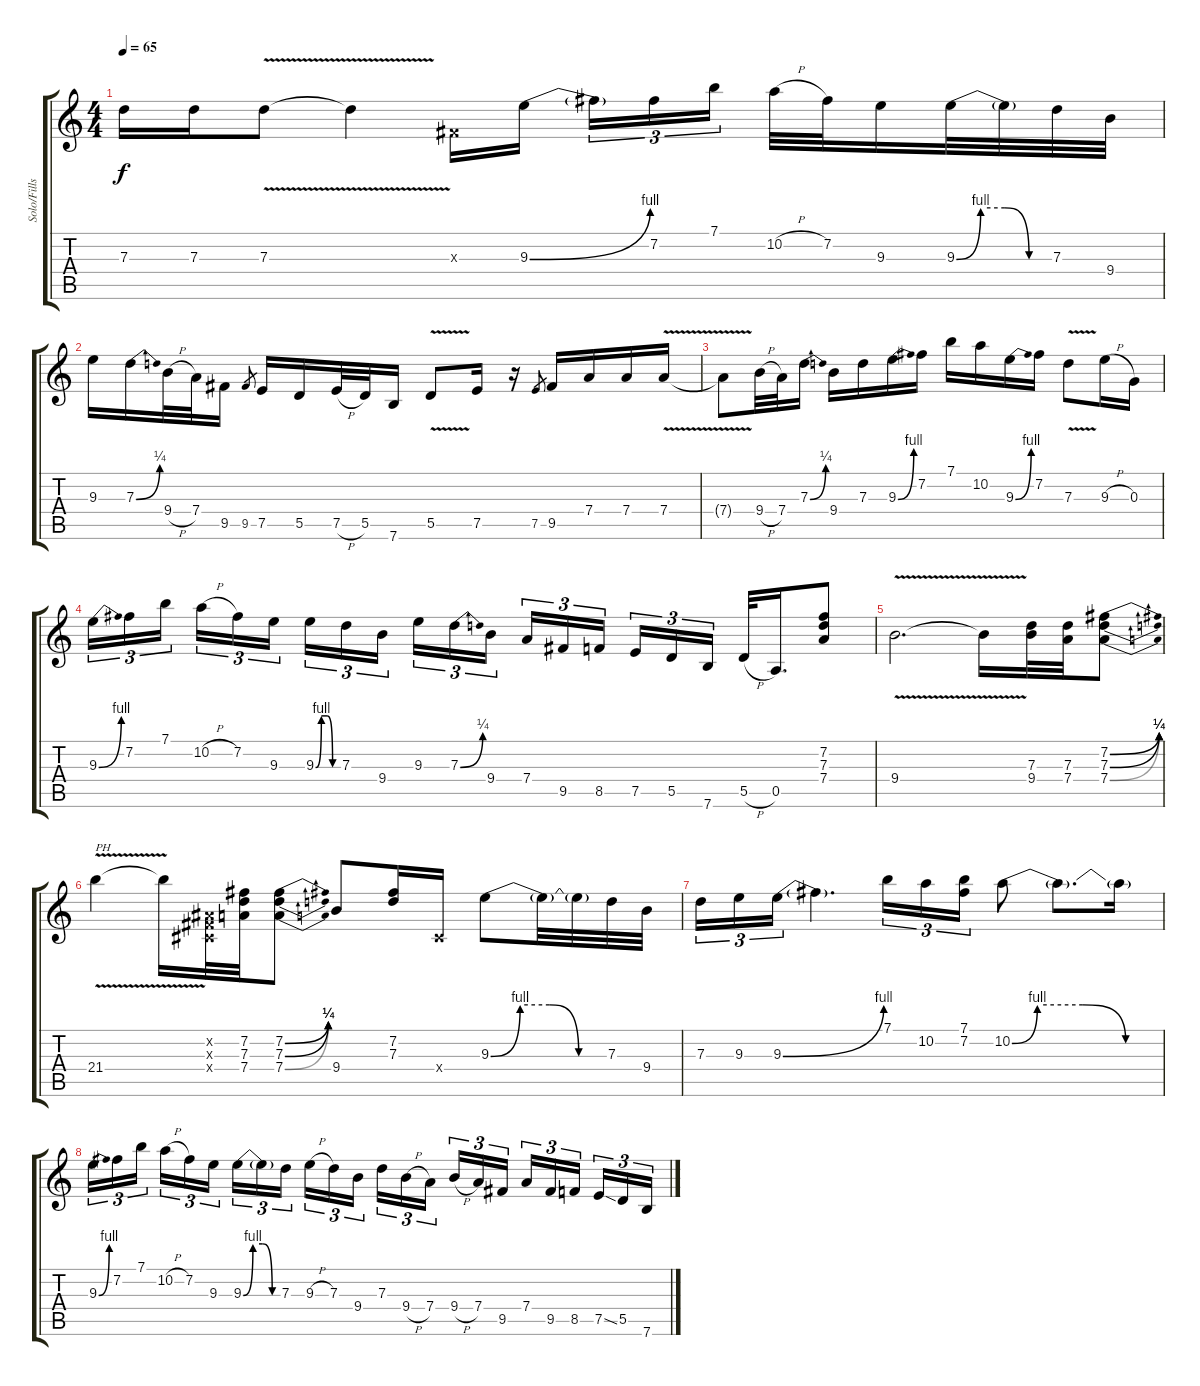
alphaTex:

\track ("Solo/Fills" "Solo/Fills") {instrument distortionguitar}
\staff {score tabs}
\tuning (E4 B3 G3 D3 A2 E2) {hide}
\ts (4 4)
\tempo 65
\clef g2
\ks c
7.3.16{dy f} 7.3.16 7.3{v}.8 7.3{t}.4 -1.3{x}.16 9.3{be (bend 0 0 60 4)}.16 9.3{t}.16{tu (3 2)} 7.2.16{tu (3 2)} 7.1.16{tu (3 2)} 10.2{h}.32 7.2.32 9.3.16 9.3{be (custom 0 0 15 4 30 4 45 0 60 0)}.32 9.3{t}.32 7.3.32 9.4.32 |
9.3.16 7.3{be (bend 0 0 60 1)}.16 9.4{h}.32 7.4.32 9.5.16 9.5.8{gr} 7.5.16 5.5.16 7.5{h}.32 5.5.32 7.6.16 5.5{v}.8 7.5.16 r.16 7.5.8{gr} 9.5.16 7.4.16 7.4.16 7.4{v}.16 |
7.4{t}.8 9.4{h}.32 7.4.32 7.3{be (bend 0 0 60 1)}.16 9.4.16 7.3.16 9.3{be (bend 0 0 60 4)}.16 7.2.16 7.1.16 10.2.16 9.3{be (bend 0 0 60 4)}.16 7.2.16 7.3{v}.8 9.3{h}.16 0.3.16 |
9.3{be (bend 0 0 60 4)}.16{tu (3 2)} 7.2.16{tu (3 2)} 7.1.16{tu (3 2)} 10.2{h}.16{tu (3 2)} 7.2.16{tu (3 2)} 9.3.16{tu (3 2)} 9.3{be (custom 0 0 15 4 30 4 45 0 60 0)}.16{tu (3 2)} 7.3.16{tu (3 2)} 9.4.16{tu (3 2)} 9.3.16{tu (3 2)} 7.3{be (bend 0 0 60 1)}.16{tu (3 2)} 9.4.16{tu (3 2)} 7.4.16{tu (3 2)} 9.5.16{tu (3 2)} 8.5.16{tu (3 2)} 7.5.16{tu (3 2)} 5.5.16{tu (3 2)} 7.6.16{tu (3 2)} 5.5{h}.32 0.5.16{d} (7.2 7.3 7.4).8 |
9.4{v}.2{d} 9.4{t}.16 (7.3 9.4).32 (7.3 7.4).32 (7.2{be (bend 0 0 60 1)} 7.3{be (bend 0 0 60 1)} 7.4{be (bend 0 0 60 1)}).8 |
21.4{v}.4{txt "PH"} 21.4{t}.16 (-1.2{x} -1.3{x} -1.4{x}).32 (7.2 7.3 7.4).32 (7.2{be (bend 0 0 60 1)} 7.3{be (bend 0 0 60 1)} 7.4{be (bend 0 0 60 1)}).8 9.4.8 (7.2 7.3).16 -1.4{x}.16 9.3{be (custom 0 0 15 4 30 4 45 0 60 0)}.8 9.3{t}.32 9.3{t}.32 7.3.32 9.4.32 |
7.3.16{tu (3 2)} 9.3.16{tu (3 2)} 9.3{be (bend 0 0 60 4)}.16{tu (3 2)} 9.3{t}.4{d} 7.1.16{tu (3 2)} 10.2.16{tu (3 2)} (7.1 7.2).16{tu (3 2)} 10.2{be (custom 0 0 10 4 28 4 45 0 60 0)}.8 10.2{t}.8{d} 10.2{t}.16 |
9.3{be (bend 0 0 60 4)}.16{tu (3 2)} 7.2.16{tu (3 2)} 7.1.16{tu (3 2)} 10.2{h}.16{tu (3 2)} 7.2.16{tu (3 2)} 9.3.16{tu (3 2)} 9.3{be (custom 0 0 15 4 30 4 45 0 60 0)}.16{tu (3 2)} 9.3{t}.16{tu (3 2)} 7.3.16{tu (3 2)} 9.3{h}.16{tu (3 2)} 7.3.16{tu (3 2)} 9.4.16{tu (3 2)} 7.3.16{tu (3 2)} 9.4{h}.16{tu (3 2)} 7.4.16{tu (3 2)} 9.4{h}.16{tu (3 2)} 7.4.16{tu (3 2)} 9.5.16{tu (3 2)} 7.4.16{tu (3 2)} 9.5.16{tu (3 2)} 8.5.16{tu (3 2)} 7.5{ss}.16{tu (3 2)} 5.5.16{tu (3 2)} 7.6.16{tu (3 2)}
